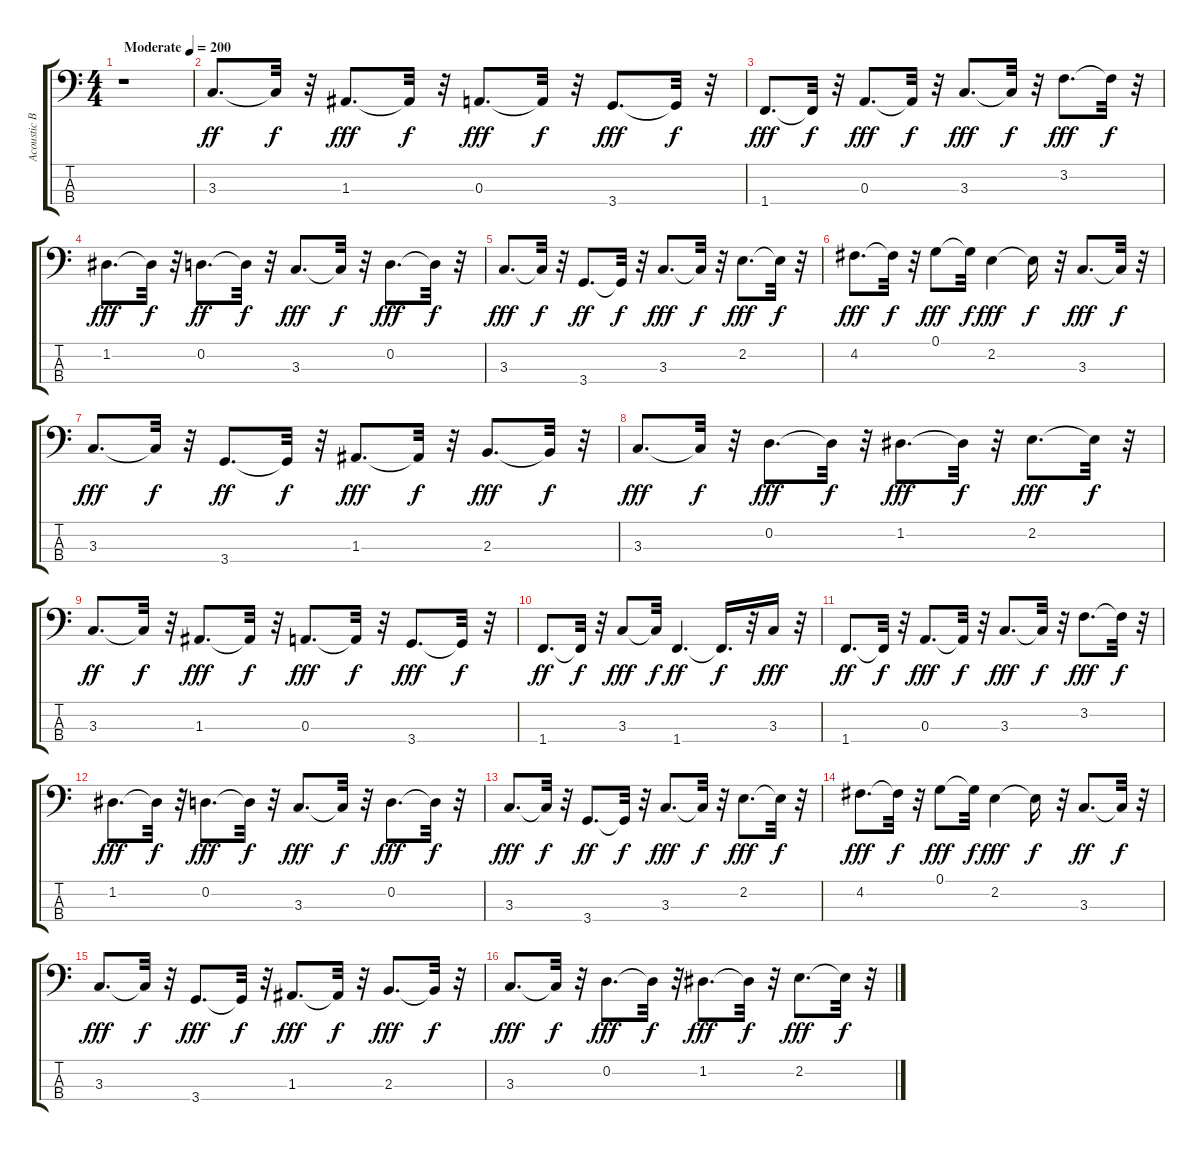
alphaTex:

\track ("Acoustic Bass" "Acoustic B") {instrument acousticbass}
\staff {score tabs}
\tuning (G2 D2 A1 E1) {hide}
\ts (4 4)
\tempo (200 "Moderate")
\clef f4
\ks c
r.1{dy ff instrument acousticbass} |
3.3.8{d} 3.3{t}.32{dy f} r.32 1.3.8{d dy fff} 1.3{t}.32{dy f} r.32 0.3.8{d dy fff} 0.3{t}.32{dy f} r.32 3.4.8{d dy fff} 3.4{t}.32{dy f} r.32 |
1.4.8{d dy fff} 1.4{t}.32{dy f} r.32 0.3.8{d dy fff} 0.3{t}.32{dy f} r.32 3.3.8{d dy fff} 3.3{t}.32{dy f} r.32 3.2.8{d dy fff} 3.2{t}.32{dy f} r.32 |
1.2.8{d dy fff} 1.2{t}.32{dy f} r.32 0.2.8{d dy ff} 0.2{t}.32{dy f} r.32 3.3.8{d dy fff} 3.3{t}.32{dy f} r.32 0.2.8{d dy fff} 0.2{t}.32{dy f} r.32 |
3.3.8{d dy fff} 3.3{t}.32{dy f} r.32 3.4.8{d dy ff} 3.4{t}.32{dy f} r.32 3.3.8{d dy fff} 3.3{t}.32{dy f} r.32 2.2.8{d dy fff} 2.2{t}.32{dy f} r.32 |
4.2.8{d dy fff} 4.2{t}.32{dy f} r.32 0.1.8{dy fff} 0.1{t}.32{dy f} 2.2.4{dy fff} 2.2{t}.16{dy f} r.32 3.3.8{d dy fff} 3.3{t}.32{dy f} r.32 |
3.3.8{d dy fff} 3.3{t}.32{dy f} r.32 3.4.8{d dy ff} 3.4{t}.32{dy f} r.32 1.3.8{d dy fff} 1.3{t}.32{dy f} r.32 2.3.8{d dy fff} 2.3{t}.32{dy f} r.32 |
3.3.8{d dy fff} 3.3{t}.32{dy f} r.32 0.2.8{d dy fff} 0.2{t}.32{dy f} r.32 1.2.8{d dy fff} 1.2{t}.32{dy f} r.32 2.2.8{d dy fff} 2.2{t}.32{dy f} r.32 |
3.3.8{d dy ff} 3.3{t}.32{dy f} r.32 1.3.8{d dy fff} 1.3{t}.32{dy f} r.32 0.3.8{d dy fff} 0.3{t}.32{dy f} r.32 3.4.8{d dy fff} 3.4{t}.32{dy f} r.32 |
1.4.8{d dy ff} 1.4{t}.32{dy f} r.32 3.3.8{dy fff} 3.3{t}.32{dy f} 1.4.4{d dy ff} 1.4{t}.16{d dy f} r.32 3.3.16{dy fff} r.32 |
1.4.8{d dy ff} 1.4{t}.32{dy f} r.32 0.3.8{d dy fff} 0.3{t}.32{dy f} r.32 3.3.8{d dy fff} 3.3{t}.32{dy f} r.32 3.2.8{d dy fff} 3.2{t}.32{dy f} r.32 |
1.2.8{d dy fff} 1.2{t}.32{dy f} r.32 0.2.8{d dy fff} 0.2{t}.32{dy f} r.32 3.3.8{d dy fff} 3.3{t}.32{dy f} r.32 0.2.8{d dy fff} 0.2{t}.32{dy f} r.32 |
3.3.8{d dy fff} 3.3{t}.32{dy f} r.32 3.4.8{d dy ff} 3.4{t}.32{dy f} r.32 3.3.8{d dy fff} 3.3{t}.32{dy f} r.32 2.2.8{d dy fff} 2.2{t}.32{dy f} r.32 |
4.2.8{d dy fff} 4.2{t}.32{dy f} r.32 0.1.8{dy fff} 0.1{t}.32{dy f} 2.2.4{dy fff} 2.2{t}.16{dy f} r.32 3.3.8{d dy ff} 3.3{t}.32{dy f} r.32 |
3.3.8{d dy fff} 3.3{t}.32{dy f} r.32 3.4.8{d dy fff} 3.4{t}.32{dy f} r.32 1.3.8{d dy fff} 1.3{t}.32{dy f} r.32 2.3.8{d dy fff} 2.3{t}.32{dy f} r.32 |
3.3.8{d dy fff} 3.3{t}.32{dy f} r.32 0.2.8{d dy fff} 0.2{t}.32{dy f} r.32 1.2.8{d dy fff} 1.2{t}.32{dy f} r.32 2.2.8{d dy fff} 2.2{t}.32{dy f} r.32
